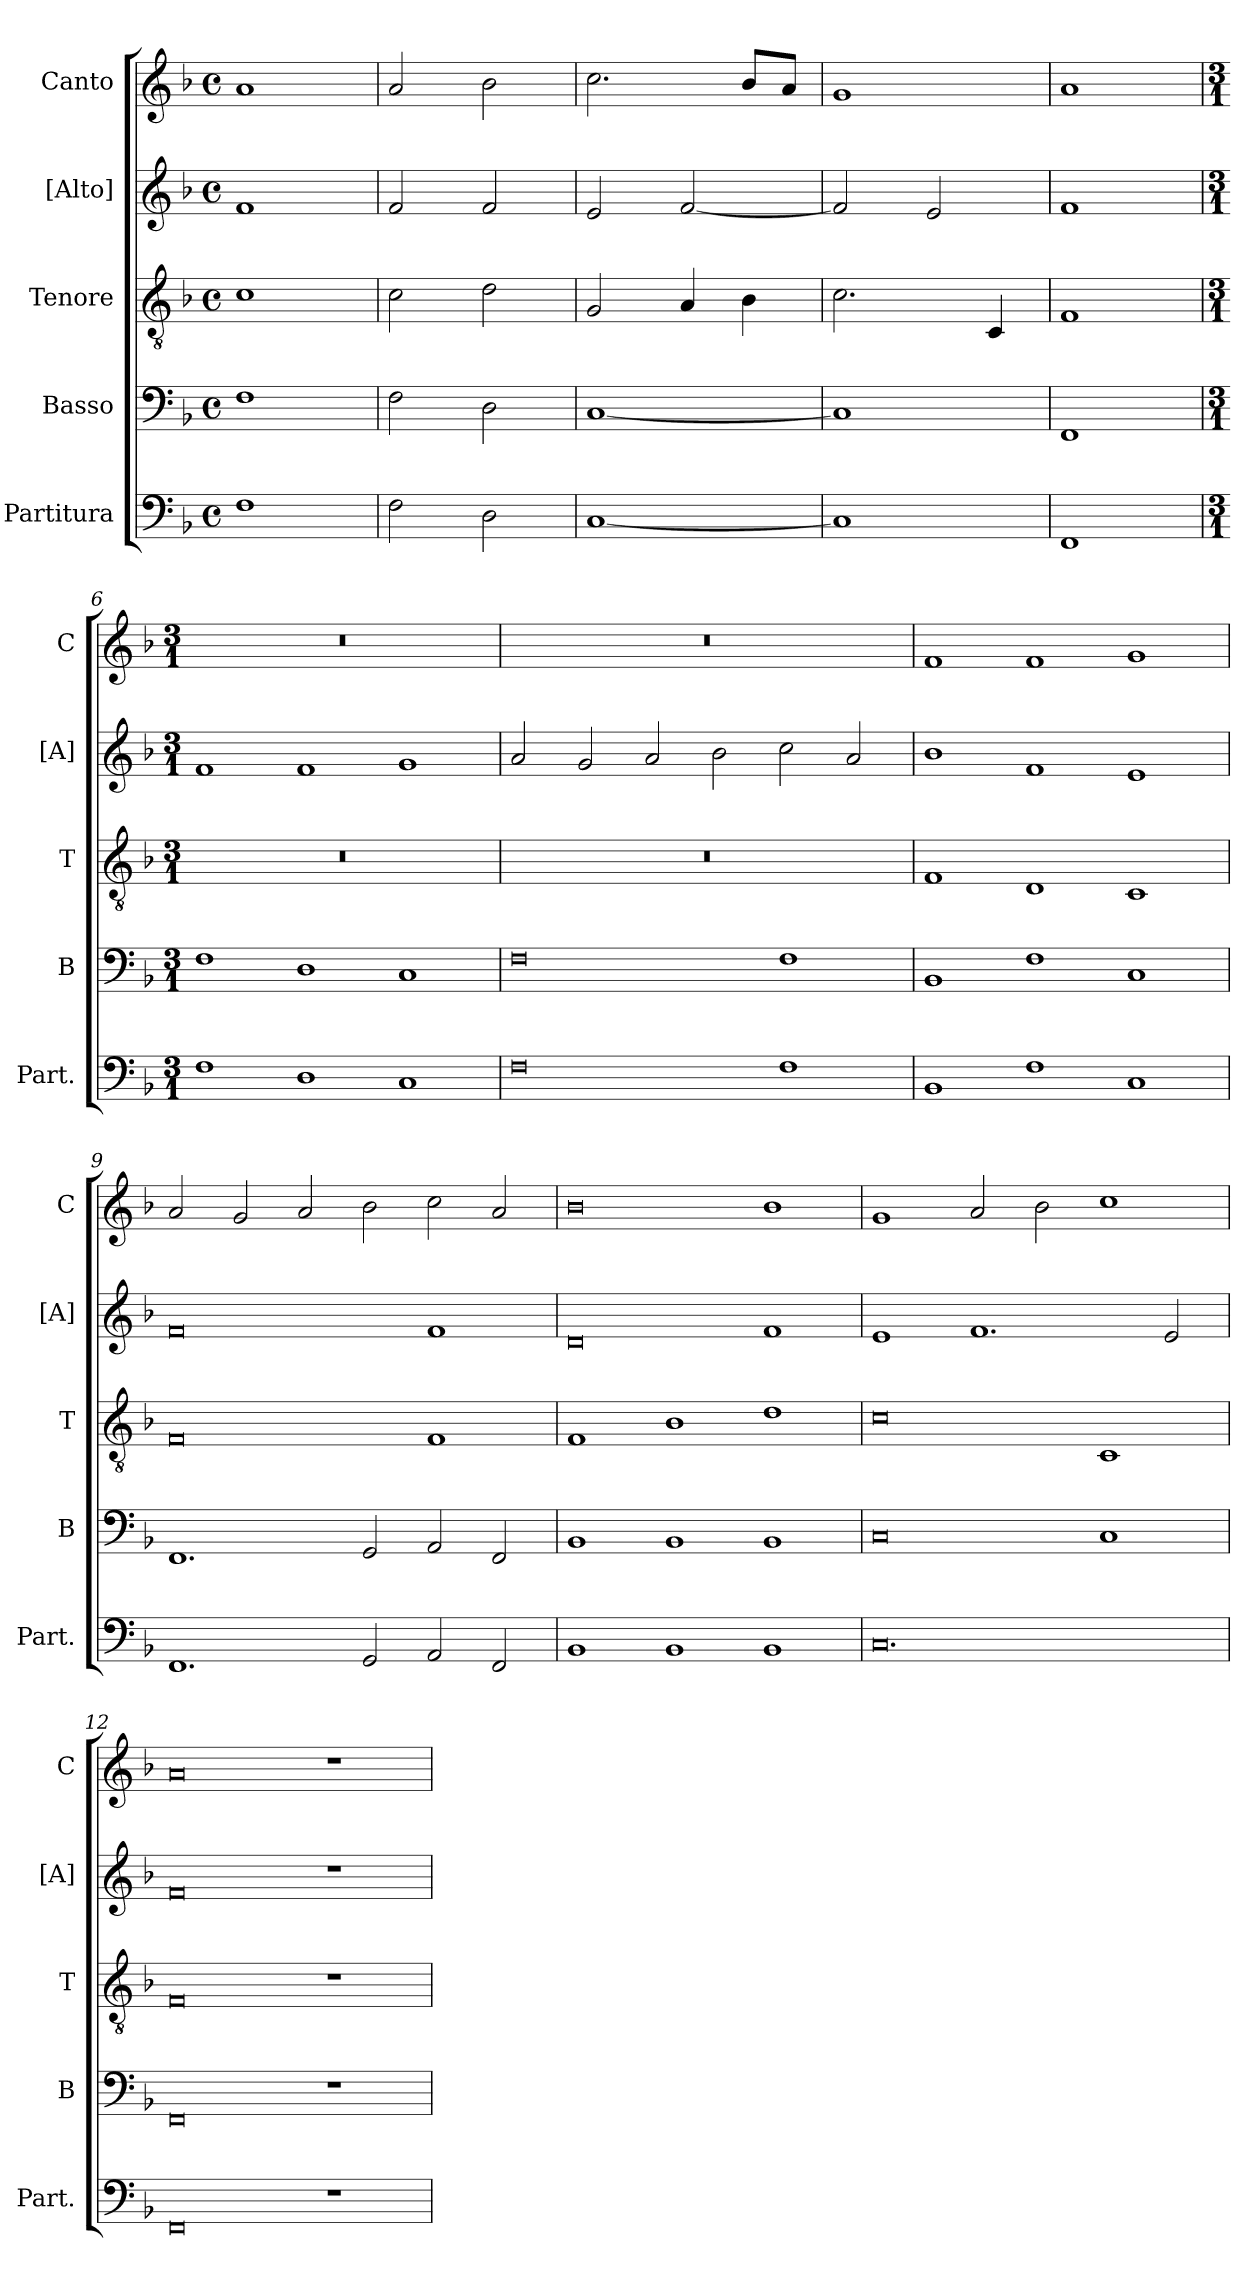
**kern	**kern	**kern	**kern	**kern
*part5	*part4	*part3	*part2	*part1
*staff5	*staff4	*staff3	*staff2	*staff1
*I"Partitura	*I"Basso	*I"Tenore	*I"[Alto]	*I"Canto
*I'Part.	*I'B	*I'T	*I'[A]	*I'C
*clefF4	*clefF4	*clefGv2	*clefG2	*clefG2
*k[b-]	*k[b-]	*k[b-]	*k[b-]	*k[b-]
*F:	*F:	*F:	*F:	*F:
*M4/4	*M4/4	*M4/4	*M4/4	*M4/4
*met(c)	*met(c)	*met(c)	*met(c)	*met(c)
=1	=1	=1	=1	=1
1F	1F	1c	1f	1a
=2	=2	=2	=2	=2
2F\	2F\	2c\	2f/	2a/
2D>\	2D\	2d\	2f/	2b-\
=3	=3	=3	=3	=3
[1C	[1C	2G/	2e/	2.cc\
.	.	4A/	[2f/	.
.	.	4B-\	.	8b-/L
.	.	.	.	8a/J
=4	=4	=4	=4	=4
1C]	1C]	2.c\	2f/]	1g
.	.	.	2e/	.
.	.	4C/	.	.
=5	=5	=5	=5	=5
1FF	1FF	1F	1f	1a
=6	=6	=6	=6	=6
*M3/1	*M3/1	*M3/1	*M3/1	*M3/1
*	*	*	*	*MM480
1F	1F	0.r	1f	0.r
1D	1D	.	1f	.
1C	1C	.	1g	.
=7	=7	=7	=7	=7
0F	0F	0.r	2a/	0.r
.	.	.	2g/	.
.	.	.	2a/	.
.	.	.	2b-\	.
1F	1F	.	2cc\	.
.	.	.	2a/	.
=8	=8	=8	=8	=8
1BB-	1BB-	1F	1b-	1f
1F>	1F	1D	1f	1f
1C	1C	1C	1e	1g
=9	=9	=9	=9	=9
1.FF	1.FF	0F	0f	2a/
.	.	.	.	2g/
.	.	.	.	2a/
2GG/	2GG/	.	.	2b-\
2AA>/	2AA/	1F	1f	2cc\
2FF/	2FF/	.	.	2a/
=10	=10	=10	=10	=10
1BB-	1BB-	1F	0d	0b-
1BB-	1BB-	1B-	.	.
1BB-	1BB-	1d	1f	1b-
=11	=11	=11	=11	=11
0.C	0C	0c	1e	1g
.	.	.	1.f	2a/
.	.	.	.	2b-\
.	1C	1C	.	1cc
.	.	.	2e/	.
=12	=12	=12	=12	=12
0FF	0FF	0F	0f	0a
1r	1r	1r	1r	1r
=	=	=	=	=
*-	*-	*-	*-	*-
